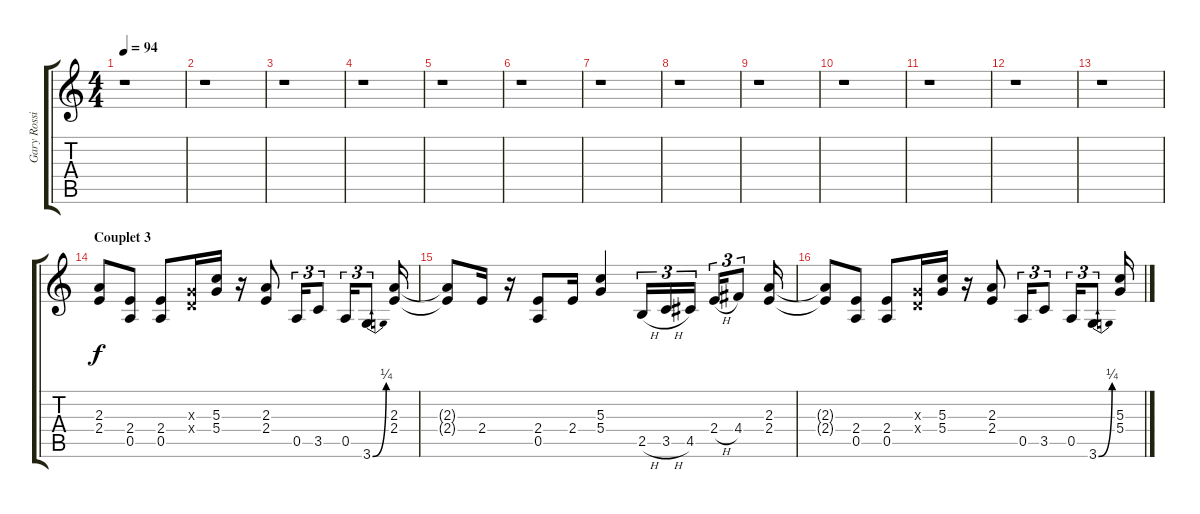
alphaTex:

\track ("Gary Rossington (guitar)" "Gary Rossi") {instrument distortionguitar}
\staff {score tabs}
\tuning (E4 B3 G3 D3 A2 E2) {hide}
\ts (4 4)
\tempo 94
\clef g2
\ks c
r.1{dy f} |
r.1 |
r.1 |
r.1 |
r.1 |
r.1 |
r.1 |
r.1 |
r.1 |
r.1 |
r.1 |
r.1 |
r.1 |
\section ("" "Couplet 3")
(2.3 2.4).8 (2.4 0.5).8 (2.4 0.5).8 (0.3{x} 0.4{x}).16 (5.3 5.4).16 r.16 (2.3 2.4).8 0.5.16{tu (3 2)} 3.5.8{tu (3 2)} 0.5.16{tu (3 2)} 3.6{be (bend 0 0 60 1)}.8{tu (3 2)} (2.3 2.4).16 |
(2.3{t} 2.4{t}).8 2.4.16 r.16 (2.4 0.5).8 2.4.16 (5.3 5.4).4 2.5{h}.16{tu (3 2)} 3.5{h}.16{tu (3 2)} 4.5.16{tu (3 2)} 2.4{h}.16{tu (3 2)} 4.4.8{tu (3 2)} (2.3 2.4).16 |
(2.3{t} 2.4{t}).8 (2.4 0.5).8 (2.4 0.5).8 (0.3{x} 0.4{x}).16 (5.3 5.4).16 r.16 (2.3 2.4).8 0.5.16{tu (3 2)} 3.5.8{tu (3 2)} 0.5.16{tu (3 2)} 3.6{be (bend 0 0 60 1)}.8{tu (3 2)} (5.3 5.4).16
